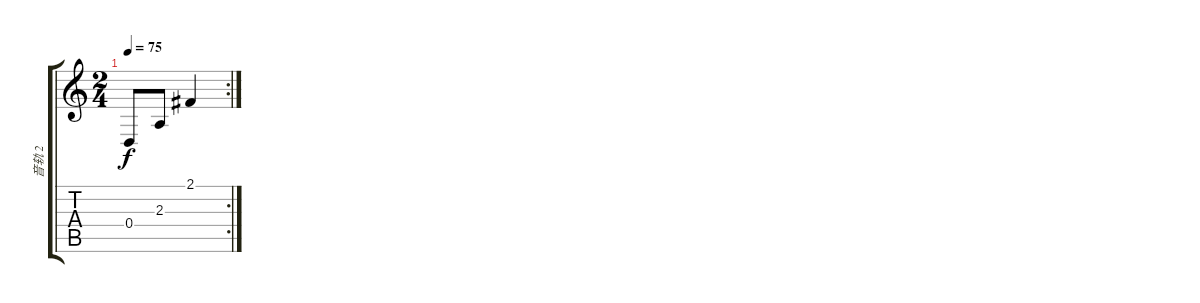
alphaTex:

\track ("音轨 2" "音轨 2") {instrument vibraphone}
\staff {score tabs}
\tuning (E4 B3 G3 D3 A2 E2) {hide}
\rc 2
\ts (2 4)
\tempo 75
\clef g2
\ks c
0.4.8{dy f} 2.3.8 2.1.4
